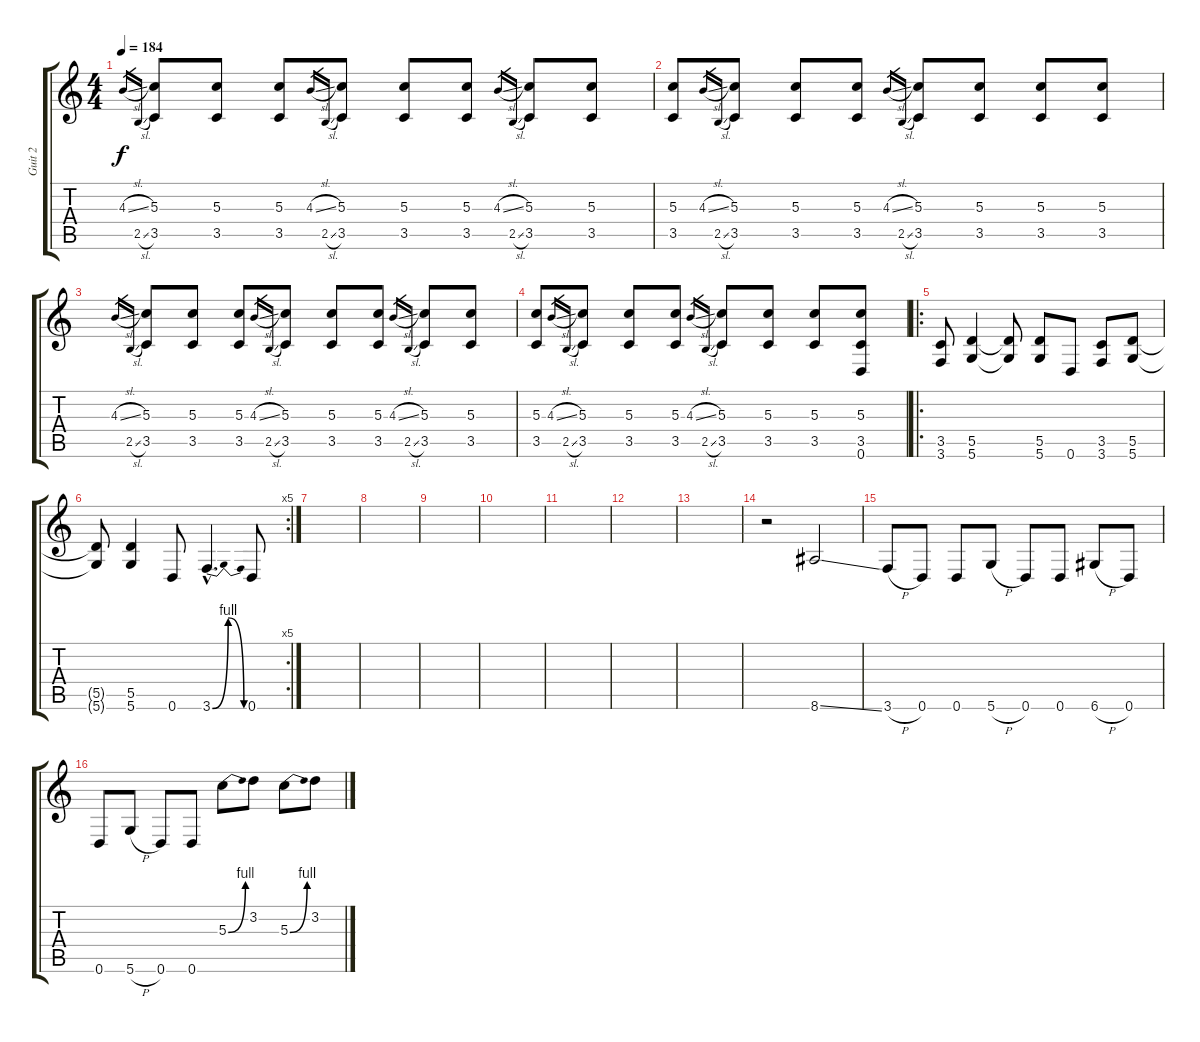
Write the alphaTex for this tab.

\track ("Guit 2" "Guit 2") {instrument distortionguitar}
\staff {score tabs}
\tuning (E4 B3 G3 D3 A2 D2) {hide}
\ts (4 4)
\tempo 184
\clef g2
\ks c
4.3{sl}.16{gr dy f instrument distortionguitar} 2.5{sl}.16{gr} (5.3 3.5).8 (5.3 3.5).8 (5.3 3.5).8 4.3{sl}.16{gr} 2.5{sl}.16{gr} (5.3 3.5).8 (5.3 3.5).8 (5.3 3.5).8 4.3{sl}.16{gr} 2.5{sl}.16{gr} (5.3 3.5).8 (5.3 3.5).8 |
(5.3 3.5).8 4.3{sl}.16{gr} 2.5{sl}.16{gr} (5.3 3.5).8 (5.3 3.5).8 (5.3 3.5).8 4.3{sl}.16{gr} 2.5{sl}.16{gr} (5.3 3.5).8 (5.3 3.5).8 (5.3 3.5).8 (5.3 3.5).8 |
4.3{sl}.16{gr} 2.5{sl}.16{gr} (5.3 3.5).8 (5.3 3.5).8 (5.3 3.5).8 4.3{sl}.16{gr} 2.5{sl}.16{gr} (5.3 3.5).8 (5.3 3.5).8 (5.3 3.5).8 4.3{sl}.16{gr} 2.5{sl}.16{gr} (5.3 3.5).8 (5.3 3.5).8 |
(5.3 3.5).8 4.3{sl}.16{gr} 2.5{sl}.16{gr} (5.3 3.5).8 (5.3 3.5).8 (5.3 3.5).8 4.3{sl}.16{gr} 2.5{sl}.16{gr} (5.3 3.5).8 (5.3 3.5).8 (5.3 3.5).8 (5.3 3.5 0.6).8 |
\ro
(3.5 3.6).8 (5.5 5.6).4 (5.5{t} 5.6{t}).8 (5.5 5.6).8 0.6.8 (3.5 3.6).8 (5.5 5.6).8 |
\rc 5
(5.5{t} 5.6{t}).8 (5.5 5.6).4 0.6.8 3.6{be (bendrelease 0 0 30 4 30 4 60 0) hac}.4{d} 0.6.8 |
|
|
|
|
|
|
|
r.2 8.6{ss}.2 |
3.6{h}.8 0.6.8 0.6.8 5.6{h}.8 0.6.8 0.6.8 6.6{h}.8 0.6.8 |
0.6.8 5.6{h}.8 0.6.8 0.6.8 5.3{be (bend 0 0 60 4)}.8 3.2.8 5.3{be (bend 0 0 60 4)}.8 3.2.8
